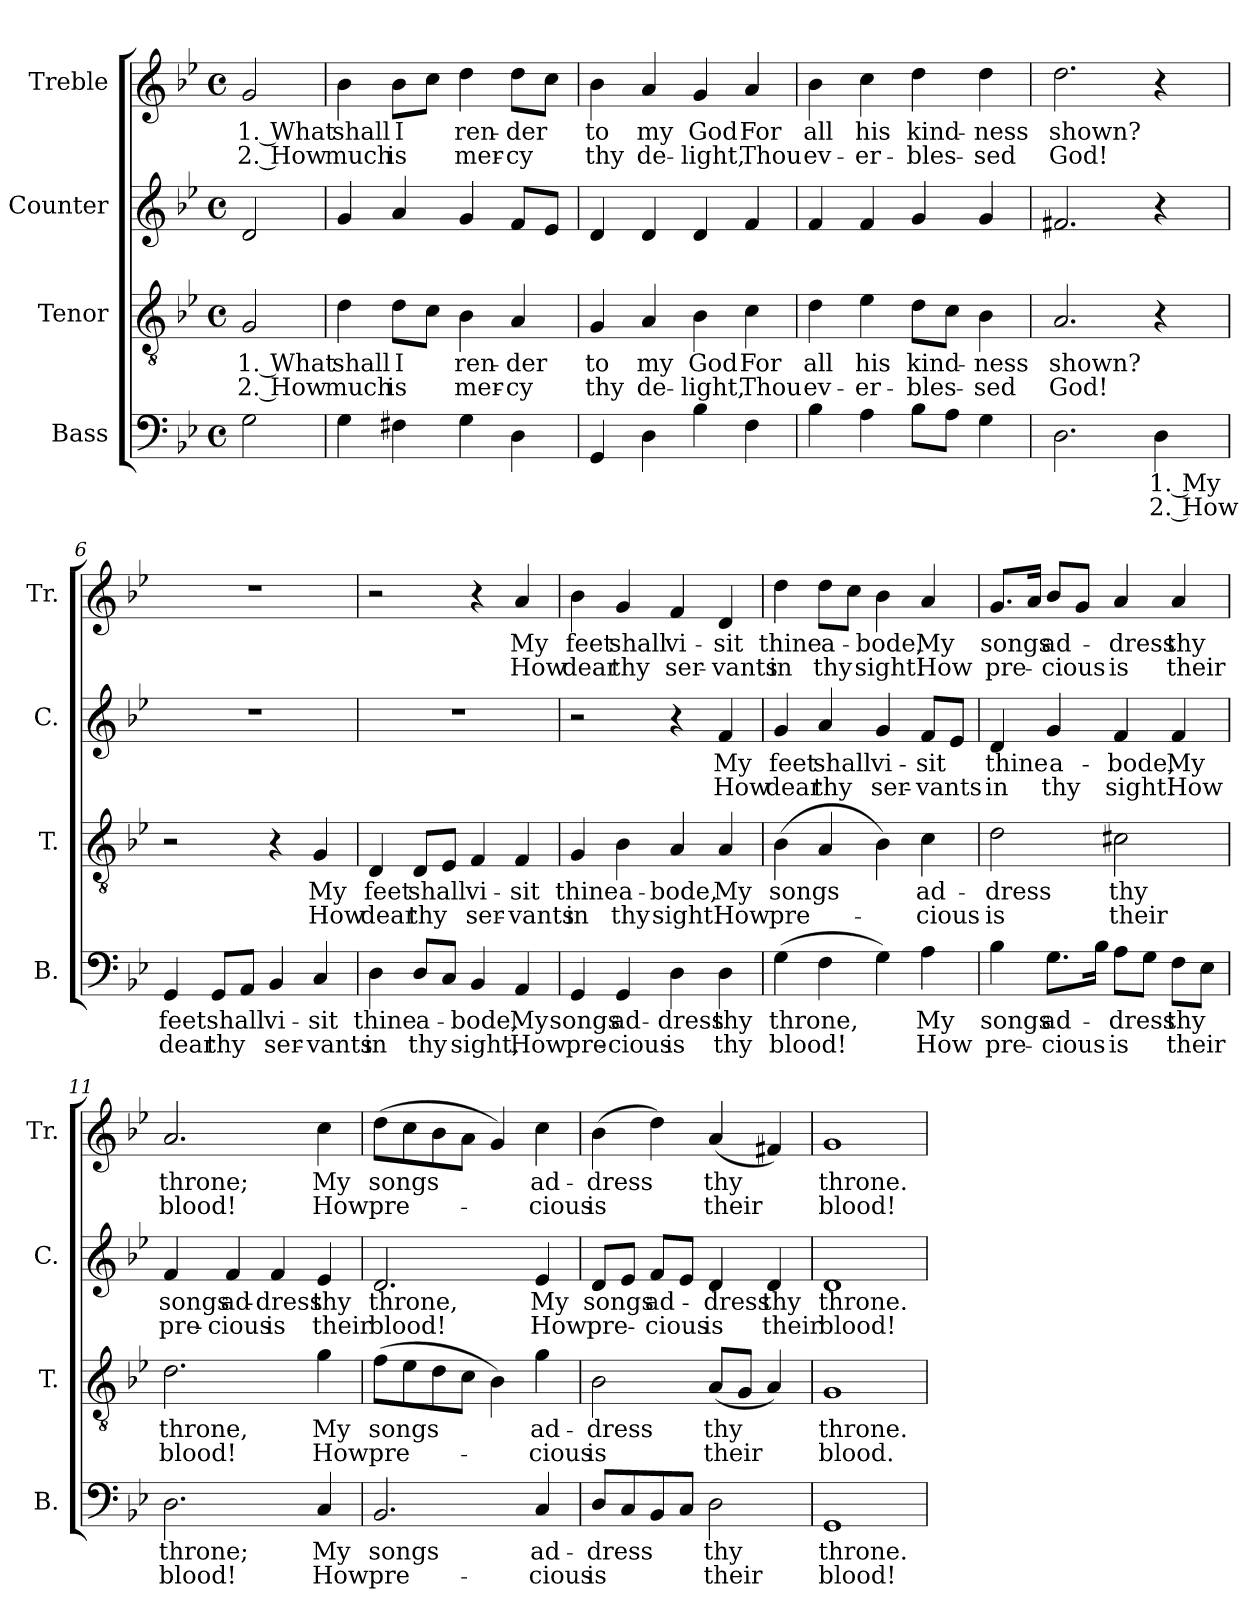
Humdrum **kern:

**kern	**text	**text	**kern	**text	**text	**kern	**text	**text	**kern	**text	**text
*part4	*part4	*part4	*part3	*part3	*part3	*part2	*part2	*part2	*part1	*part1	*part1
*staff4	*staff4	*staff4	*staff3	*staff3	*staff3	*staff2	*staff2	*staff2	*staff1	*staff1	*staff1
*I"Bass	*	*	*I"Tenor	*	*	*I"Counter	*	*	*I"Treble	*	*
*I'B.	*	*	*I'T.	*	*	*I'C.	*	*	*I'Tr.	*	*
*clefF4	*	*	*clefGv2	*	*	*clefG2	*	*	*clefG2	*	*
*k[b-e-]	*	*	*k[b-e-]	*	*	*k[b-e-]	*	*	*k[b-e-]	*	*
*M4/4	*	*	*M4/4	*	*	*M4/4	*	*	*M4/4	*	*
*met(c)	*	*	*met(c)	*	*	*met(c)	*	*	*met(c)	*	*
*MM120	*	*	*MM120	*	*	*MM120	*	*	*MM120	*	*
=1	=1	=1	=1	=1	=1	=1	=1	=1	=1	=1	=1
2G\	.	.	2G/	1. What	2. How	2d/	.	.	2g/	1. What	2. How
=2	=2	=2	=2	=2	=2	=2	=2	=2	=2	=2	=2
4G\	.	.	4d\	shall	much	4g/	.	.	4b-\	shall	much
4F#X\	.	.	8d\L	I	is	4a/	.	.	8b-\L	I	is
.	.	.	8c\J	.	.	.	.	.	8cc\J	.	.
4G\	.	.	4B-\	ren-	mer-	4g/	.	.	4dd\	ren-	mer-
4D\	.	.	4A/	-der	-cy	8f/L	.	.	8dd\L	-der	-cy
.	.	.	.	.	.	8e-/J	.	.	8cc\J	.	.
=3	=3	=3	=3	=3	=3	=3	=3	=3	=3	=3	=3
4GG/	.	.	4G/	to	thy	4d/	.	.	4b-\	to	thy
4D\	.	.	4A/	my	de-	4d/	.	.	4a/	my	de-
4B-\	.	.	4B-\	God	-light,	4d/	.	.	4g/	God	-light,
4F\	.	.	4c\	For	Thou	4f/	.	.	4a/	For	Thou
=4	=4	=4	=4	=4	=4	=4	=4	=4	=4	=4	=4
4B-\	.	.	4d\	all	ev-	4f/	.	.	4b-\	all	ev-
4A\	.	.	4e-\	his	-er-	4f/	.	.	4cc\	his	-er-
8B-\L	.	.	8d\L	kind-	-bles-	4g/	.	.	4dd\	kind-	-bles-
8A\J	.	.	8c\J	.	.	.	.	.	.	.	.
4G\	.	.	4B-\	-ness	-sed	4g/	.	.	4dd\	-ness	-sed
=5	=5	=5	=5	=5	=5	=5	=5	=5	=5	=5	=5
2.D\	.	.	2.A/	shown?	God!	2.f#X/	.	.	2.dd\	shown?	God!
4D\	1. My	2. How	4r	.	.	4r	.	.	4r	.	.
=6	=6	=6	=6	=6	=6	=6	=6	=6	=6	=6	=6
4GG/	feet	dear	2r	.	.	1r	.	.	1r	.	.
8GG/L	shall	thy	.	.	.	.	.	.	.	.	.
8AA/J	.	.	.	.	.	.	.	.	.	.	.
4BB-/	vi-	ser-	4r	.	.	.	.	.	.	.	.
4C/	-sit	-vants	4G/	My	How	.	.	.	.	.	.
!!LO:LB:g=z
=7	=7	=7	=7	=7	=7	=7	=7	=7	=7	=7	=7
4D\	thine	in	4D/	feet	dear	1r	.	.	2r	.	.
8D/L	a-	thy	8D/L	shall	thy	.	.	.	.	.	.
8C/J	.	.	8E-/J	.	.	.	.	.	.	.	.
4BB-/	-bode,	sight,	4F/	vi-	ser-	.	.	.	4r	.	.
4AA/	My	How	4F/	-sit	-vants	.	.	.	4a/	My	How
=8	=8	=8	=8	=8	=8	=8	=8	=8	=8	=8	=8
4GG/	songs	pre-	4G/	thine	in	2r	.	.	4b-\	feet	dear
4GG/	ad-	-cious	4B-\	a-	thy	.	.	.	4g/	shall	thy
4D\	-dress	is	4A/	-bode,	sight!	4r	.	.	4f/	vi-	ser-
4D\	thy	thy	4A/	My	How	4f/	My	How	4d/	-sit	-vants
=9	=9	=9	=9	=9	=9	=9	=9	=9	=9	=9	=9
(4G\	throne,	blood!	(4B-\	songs	pre-	4g/	feet	dear	4dd\	thine	in
4F\	.	.	4A/	.	.	4a/	shall	thy	8dd\L	a-	thy
.	.	.	.	.	.	.	.	.	8cc\J	.	.
4G\)	.	.	4B-\)	.	.	4g/	vi-	ser-	4b-\	-bode,	sight!
4A\	My	How	4c\	ad-	-cious	8f/L	-sit	-vants	4a/	My	How
.	.	.	.	.	.	8e-/J	.	.	.	.	.
=10	=10	=10	=10	=10	=10	=10	=10	=10	=10	=10	=10
4B-\	songs	pre-	2d\	-dress	is	4d/	thine	in	8.g/L	songs	pre-
.	.	.	.	.	.	.	.	.	16a/Jk	.	.
8.G\L	ad-	-cious	.	.	.	4g/	a-	thy	8b-/L	ad-	-cious
.	.	.	.	.	.	.	.	.	8g/J	.	.
16B-\Jk	.	.	.	.	.	.	.	.	.	.	.
8A\L	-dress	is	2c#X\	thy	their	4f/	-bode,	sight!	4a/	-dress	is
8G\J	.	.	.	.	.	.	.	.	.	.	.
8F\L	thy	their	.	.	.	4f/	My	How	4a/	thy	their
8E-\J	.	.	.	.	.	.	.	.	.	.	.
!!LO:LB:g=z
=11	=11	=11	=11	=11	=11	=11	=11	=11	=11	=11	=11
2.D\	throne;	blood!	2.d\	throne,	blood!	4f/	songs	pre-	2.a/	throne;	blood!
.	.	.	.	.	.	4f/	ad-	-cious	.	.	.
.	.	.	.	.	.	4f/	-dress	is	.	.	.
4C/	My	How	4g\	My	How	4e-/	thy	their	4cc\	My	How
=12	=12	=12	=12	=12	=12	=12	=12	=12	=12	=12	=12
2.BB-/	songs	pre-	(8f\L	songs	pre-	2.d/	throne,	blood!	(8dd\L	songs	pre-
.	.	.	8e-\	.	.	.	.	.	8cc\	.	.
.	.	.	8d\	.	.	.	.	.	8b-\	.	.
.	.	.	8c\J	.	.	.	.	.	8a\J	.	.
.	.	.	4B-\)	.	.	.	.	.	4g/)	.	.
4C/	ad-	-cious	4g\	ad-	-cious	4e-/	My	How	4cc\	ad-	-cious
=13	=13	=13	=13	=13	=13	=13	=13	=13	=13	=13	=13
8D/L	-dress	is	2B-\	-dress	is	8d/L	songs	pre-	(4b-\	-dress	is
8C/	.	.	.	.	.	8e-/J	.	.	.	.	.
8BB-/	.	.	.	.	.	8f/L	ad-	-cious	4dd\)	.	.
8C/J	.	.	.	.	.	8e-/J	.	.	.	.	.
2D\	thy	their	(8A/L	thy	their	4d/	-dress	is	(4a/	thy	their
.	.	.	8G/J	.	.	.	.	.	.	.	.
.	.	.	4A/)	.	.	4d/	thy	their	4f#X/)	.	.
=14	=14	=14	=14	=14	=14	=14	=14	=14	=14	=14	=14
1GG	throne.	blood!	1G	throne.	blood.	1d	throne.	blood!	1g	throne.	blood!
=	=	=	=	=	=	=	=	=	=	=	=
*-	*-	*-	*-	*-	*-	*-	*-	*-	*-	*-	*-
